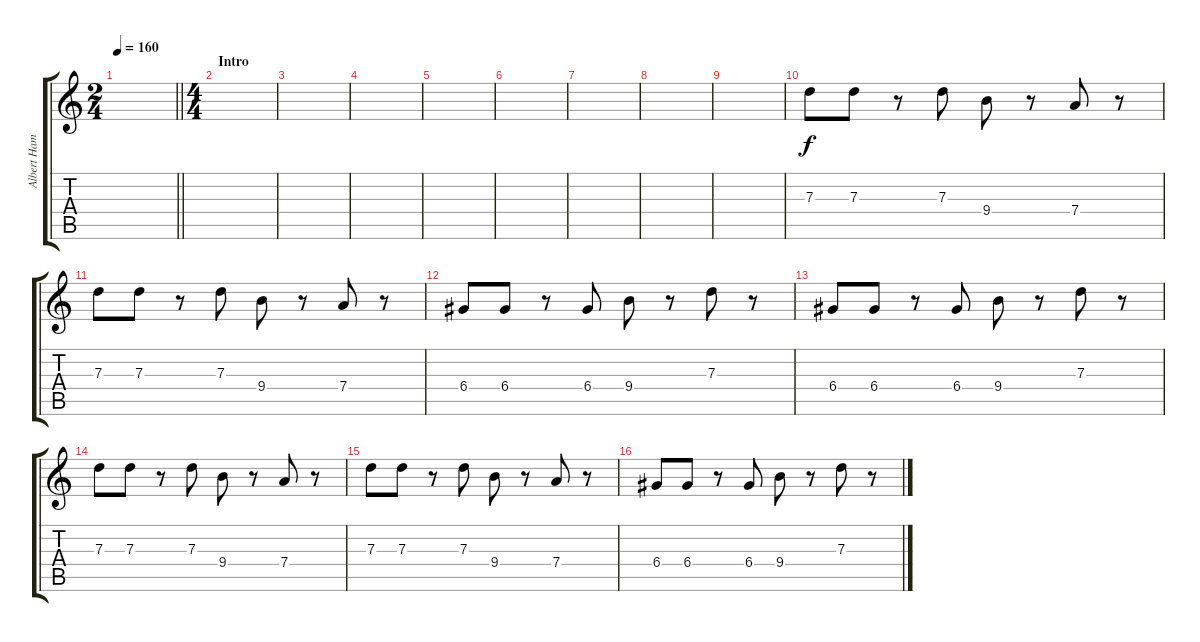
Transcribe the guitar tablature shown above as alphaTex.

\track ("Albert Hammond Jr" "Albert Ham") {instrument overdrivenguitar}
\staff {score tabs}
\tuning (E4 B3 G3 D3 A2 E2) {hide}
\ts (2 4)
\tempo 160
\clef g2
\barLineRight lightlight
\ks c
|
\ts (4 4)
\section ("" "Intro")
|
|
|
|
|
|
|
|
7.3.8 7.3.8 r.8 7.3.8 9.4.8 r.8 7.4.8 r.8 |
7.3.8 7.3.8 r.8 7.3.8 9.4.8 r.8 7.4.8 r.8 |
6.4.8 6.4.8 r.8 6.4.8 9.4.8 r.8 7.3.8 r.8 |
6.4.8 6.4.8 r.8 6.4.8 9.4.8 r.8 7.3.8 r.8 |
7.3.8 7.3.8 r.8 7.3.8 9.4.8 r.8 7.4.8 r.8 |
7.3.8 7.3.8 r.8 7.3.8 9.4.8 r.8 7.4.8 r.8 |
6.4.8 6.4.8 r.8 6.4.8 9.4.8 r.8 7.3.8 r.8
